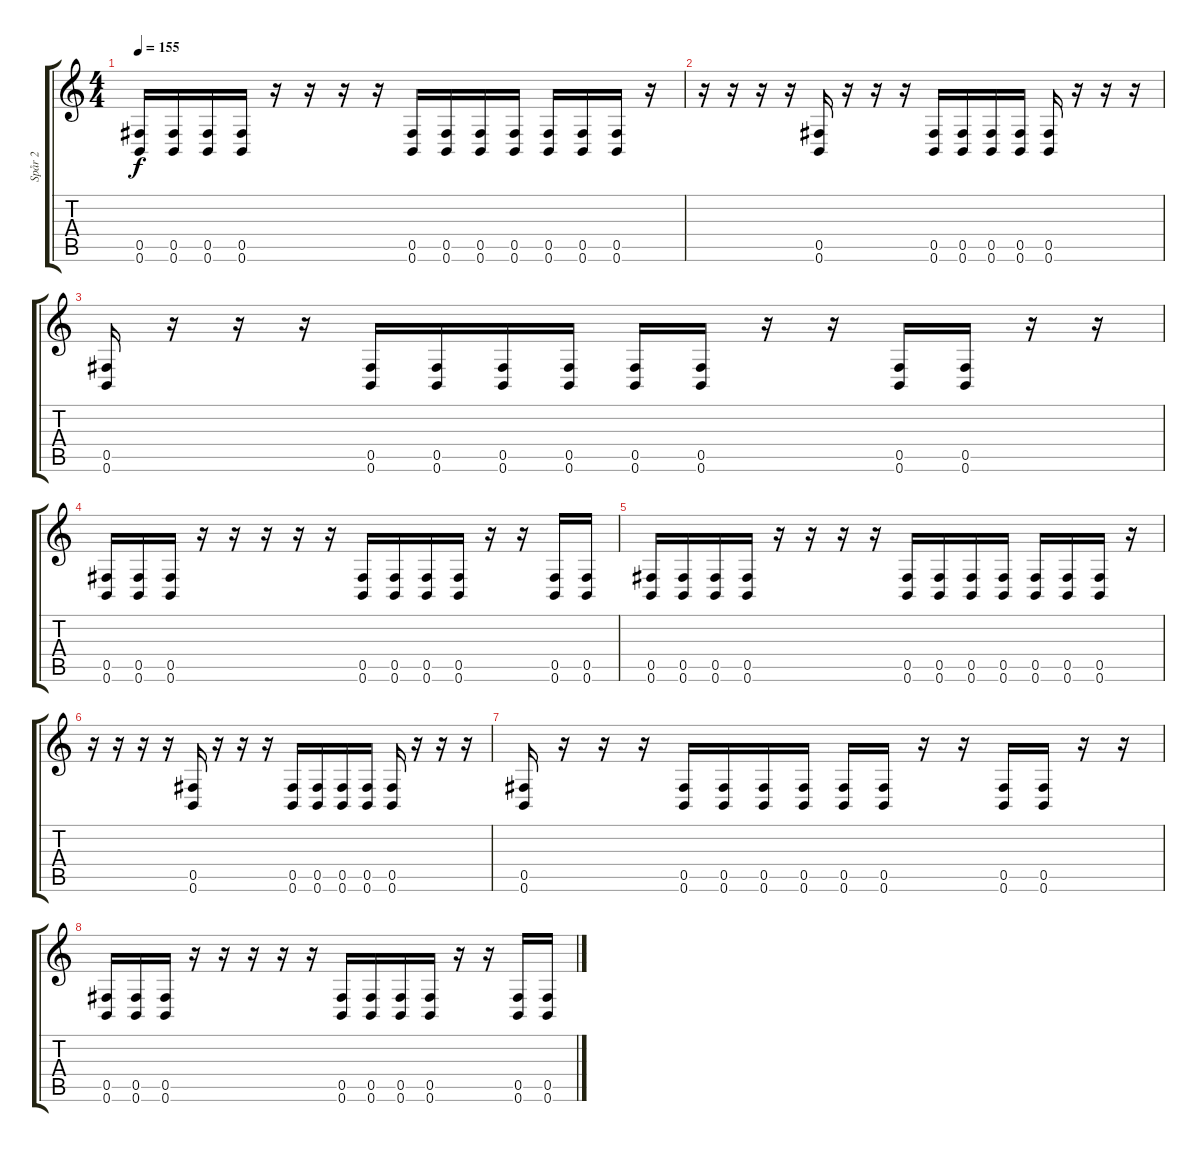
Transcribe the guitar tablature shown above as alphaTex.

\track ("Spår 2" "Spår 2") {instrument distortionguitar}
\staff {score tabs}
\tuning (Db4 Ab3 E3 B2 Gb2 B1) {hide}
\ts (4 4)
\tempo 155
\clef g2
\ks c
(0.5 0.6).16{dy f} (0.5 0.6).16 (0.5 0.6).16 (0.5 0.6).16 r.16 r.16 r.16 r.16 (0.5 0.6).16 (0.5 0.6).16 (0.5 0.6).16 (0.5 0.6).16 (0.5 0.6).16 (0.5 0.6).16 (0.5 0.6).16 r.16 |
r.16 r.16 r.16 r.16 (0.5 0.6).16 r.16 r.16 r.16 (0.5 0.6).16 (0.5 0.6).16 (0.5 0.6).16 (0.5 0.6).16 (0.5 0.6).16 r.16 r.16 r.16 |
(0.5 0.6).16 r.16 r.16 r.16 (0.5 0.6).16 (0.5 0.6).16 (0.5 0.6).16 (0.5 0.6).16 (0.5 0.6).16 (0.5 0.6).16 r.16 r.16 (0.5 0.6).16 (0.5 0.6).16 r.16 r.16 |
(0.5 0.6).16 (0.5 0.6).16 (0.5 0.6).16 r.16 r.16 r.16 r.16 r.16 (0.5 0.6).16 (0.5 0.6).16 (0.5 0.6).16 (0.5 0.6).16 r.16 r.16 (0.5 0.6).16 (0.5 0.6).16 |
(0.5 0.6).16 (0.5 0.6).16 (0.5 0.6).16 (0.5 0.6).16 r.16 r.16 r.16 r.16 (0.5 0.6).16 (0.5 0.6).16 (0.5 0.6).16 (0.5 0.6).16 (0.5 0.6).16 (0.5 0.6).16 (0.5 0.6).16 r.16 |
r.16 r.16 r.16 r.16 (0.5 0.6).16 r.16 r.16 r.16 (0.5 0.6).16 (0.5 0.6).16 (0.5 0.6).16 (0.5 0.6).16 (0.5 0.6).16 r.16 r.16 r.16 |
(0.5 0.6).16 r.16 r.16 r.16 (0.5 0.6).16 (0.5 0.6).16 (0.5 0.6).16 (0.5 0.6).16 (0.5 0.6).16 (0.5 0.6).16 r.16 r.16 (0.5 0.6).16 (0.5 0.6).16 r.16 r.16 |
(0.5 0.6).16 (0.5 0.6).16 (0.5 0.6).16 r.16 r.16 r.16 r.16 r.16 (0.5 0.6).16 (0.5 0.6).16 (0.5 0.6).16 (0.5 0.6).16 r.16 r.16 (0.5 0.6).16 (0.5 0.6).16
